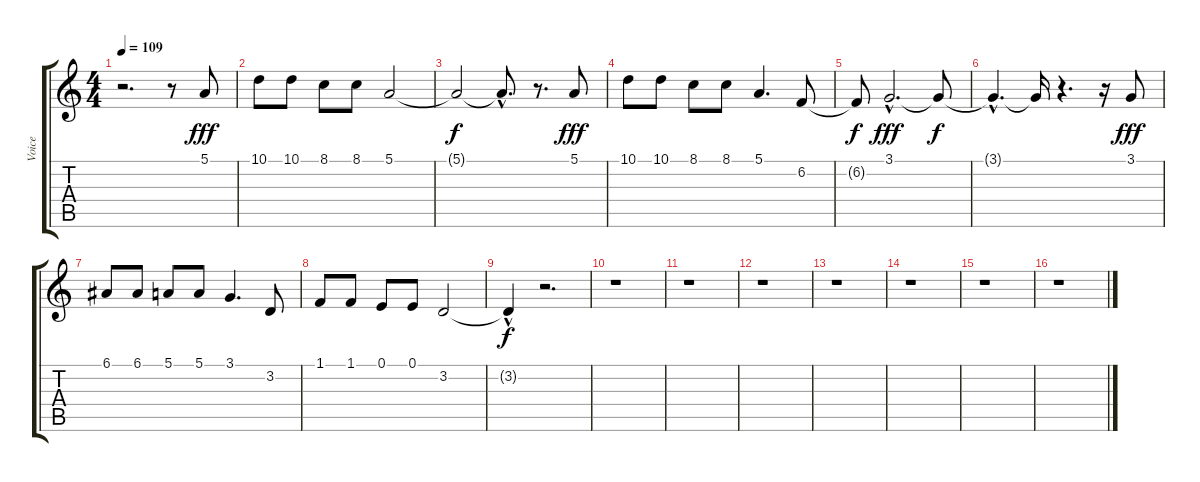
\track ("Voice" "Voice") {instrument voiceoohs}
\staff {score tabs}
\tuning (E4 B3 G3 D3 A2 E2) {hide}
\ts (4 4)
\tempo 109
\clef g2
\ks c
r.2{d dy f} r.8 5.1.8{dy fff} |
10.1.8 10.1.8 8.1.8 8.1.8 5.1.2 |
5.1{t}.2{dy f} 5.1{hac t}.8{d} r.8{d} 5.1.8{dy fff} |
10.1.8 10.1.8 8.1.8 8.1.8 5.1.4{d} 6.2.8 |
6.2{t}.8{dy f} 3.1{hac}.2{d dy fff} 3.1{t}.8{dy f} |
3.1{hac t}.4{d} 3.1{t}.16 r.4{d} r.16 3.1.8{dy fff} |
6.1.8 6.1.8 5.1.8 5.1.8 3.1.4{d} 3.2.8 |
1.1.8 1.1.8 0.1.8 0.1.8 3.2.2 |
3.2{hac t}.4{dy f} r.2{d} |
r.1 |
r.1 |
r.1 |
r.1 |
r.1 |
r.1 |
r.1
